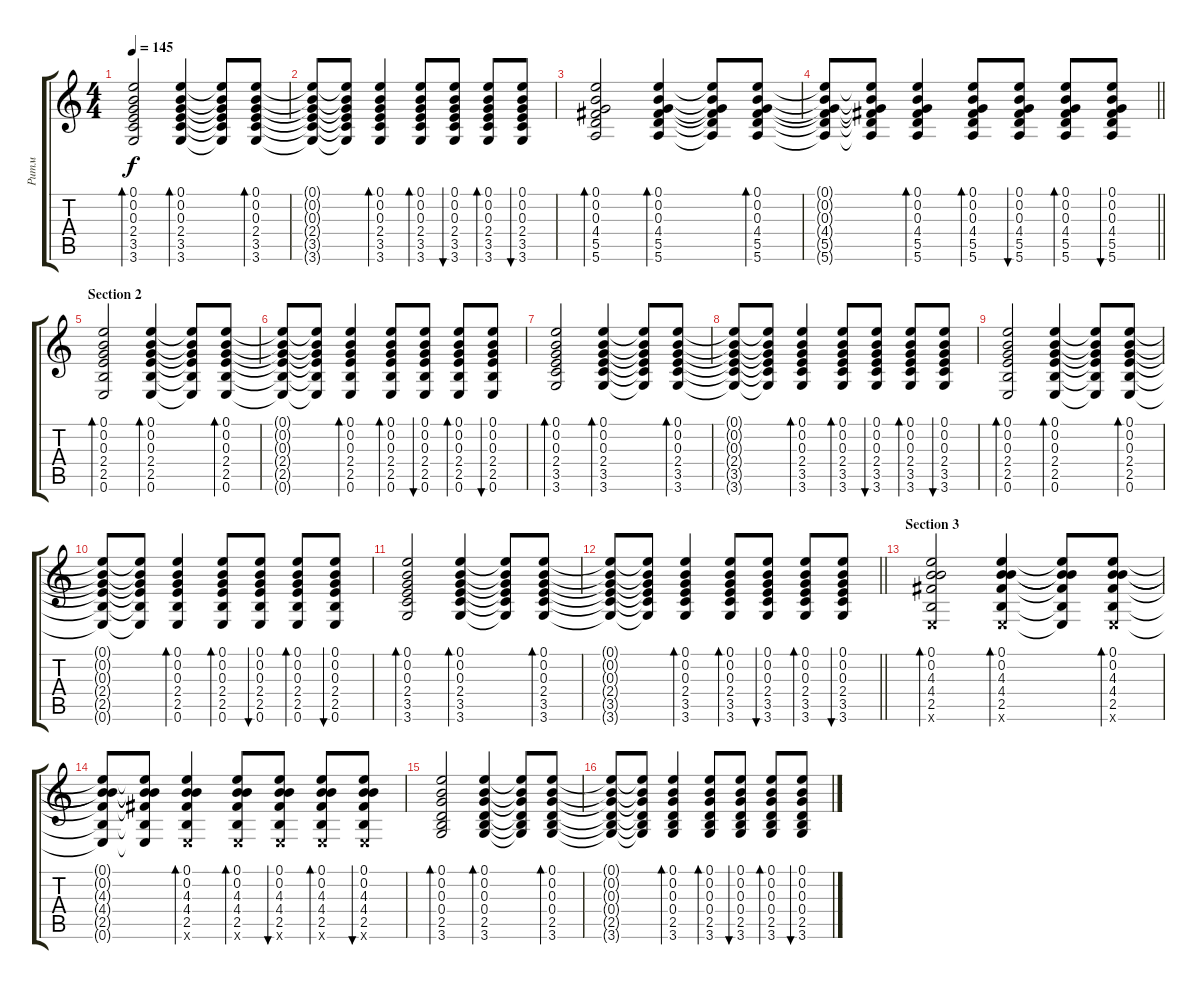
\track ("Ритм" "Ритм") {instrument electricguitarclean}
\staff {score tabs}
\tuning (E4 B3 G3 D3 A2 E2) {hide}
\ts (4 4)
\tempo 145
\clef g2
\ks c
(0.1 0.2 0.3 2.4 3.5 3.6).2{bd 60 dy f} (0.1 0.2 0.3 2.4 3.5 3.6).4{bd 60} (0.1{t} 0.2{t} 0.3{t} 2.4{t} 3.5{t} 3.6{t}).8 (0.1 0.2 0.3 2.4 3.5 3.6).8{bd 60} |
(0.1{t} 0.2{t} 0.3{t} 2.4{t} 3.5{t} 3.6{t}).8 (0.1{t} 0.2{t} 0.3{t} 2.4{t} 3.5{t} 3.6{t}).8 (0.1 0.2 0.3 2.4 3.5 3.6).4{bd 60} (0.1 0.2 0.3 2.4 3.5 3.6).8{bd 60} (0.1 0.2 0.3 2.4 3.5 3.6).8{bu 60} (0.1 0.2 0.3 2.4 3.5 3.6).8{bd 60} (0.1 0.2 0.3 2.4 3.5 3.6).8{bu 60} |
(0.1 0.2 0.3 4.4 5.5 5.6).2{bd 60} (0.1 0.2 0.3 4.4 5.5 5.6).4{bd 60} (0.1{t} 0.2{t} 0.3{t} 4.4{t} 5.5{t} 5.6{t}).8 (0.1 0.2 0.3 4.4 5.5 5.6).8{bd 60} |
\barLineRight lightlight
(0.1{t} 0.2{t} 0.3{t} 4.4{t} 5.5{t} 5.6{t}).8 (0.1{t} 0.2{t} 0.3{t} 4.4{t} 5.5{t} 5.6{t}).8 (0.1 0.2 0.3 4.4 5.5 5.6).4{bd 60} (0.1 0.2 0.3 4.4 5.5 5.6).8{bd 60} (0.1 0.2 0.3 4.4 5.5 5.6).8{bu 60} (0.1 0.2 0.3 4.4 5.5 5.6).8{bd 60} (0.1 0.2 0.3 4.4 5.5 5.6).8{bu 60} |
\section ("" "Section 2")
(0.1 0.2 0.3 2.4 2.5 0.6).2{bd 60} (0.1 0.2 0.3 2.4 2.5 0.6).4{bd 60} (0.1{t} 0.2{t} 0.3{t} 2.4{t} 2.5{t} 0.6{t}).8 (0.1 0.2 0.3 2.4 2.5 0.6).8{bd 60} |
(0.1{t} 0.2{t} 0.3{t} 2.4{t} 2.5{t} 0.6{t}).8 (0.1{t} 0.2{t} 0.3{t} 2.4{t} 2.5{t} 0.6{t}).8 (0.1 0.2 0.3 2.4 2.5 0.6).4{bd 60} (0.1 0.2 0.3 2.4 2.5 0.6).8{bd 60} (0.1 0.2 0.3 2.4 2.5 0.6).8{bu 60} (0.1 0.2 0.3 2.4 2.5 0.6).8{bd 60} (0.1 0.2 0.3 2.4 2.5 0.6).8{bu 60} |
(0.1 0.2 0.3 2.4 3.5 3.6).2{bd 60} (0.1 0.2 0.3 2.4 3.5 3.6).4{bd 60} (0.1{t} 0.2{t} 0.3{t} 2.4{t} 3.5{t} 3.6{t}).8 (0.1 0.2 0.3 2.4 3.5 3.6).8{bd 60} |
(0.1{t} 0.2{t} 0.3{t} 2.4{t} 3.5{t} 3.6{t}).8 (0.1{t} 0.2{t} 0.3{t} 2.4{t} 3.5{t} 3.6{t}).8 (0.1 0.2 0.3 2.4 3.5 3.6).4{bd 60} (0.1 0.2 0.3 2.4 3.5 3.6).8{bd 60} (0.1 0.2 0.3 2.4 3.5 3.6).8{bu 60} (0.1 0.2 0.3 2.4 3.5 3.6).8{bd 60} (0.1 0.2 0.3 2.4 3.5 3.6).8{bu 60} |
(0.1 0.2 0.3 2.4 2.5 0.6).2{bd 60} (0.1 0.2 0.3 2.4 2.5 0.6).4{bd 60} (0.1{t} 0.2{t} 0.3{t} 2.4{t} 2.5{t} 0.6{t}).8 (0.1 0.2 0.3 2.4 2.5 0.6).8{bd 60} |
(0.1{t} 0.2{t} 0.3{t} 2.4{t} 2.5{t} 0.6{t}).8 (0.1{t} 0.2{t} 0.3{t} 2.4{t} 2.5{t} 0.6{t}).8 (0.1 0.2 0.3 2.4 2.5 0.6).4{bd 60} (0.1 0.2 0.3 2.4 2.5 0.6).8{bd 60} (0.1 0.2 0.3 2.4 2.5 0.6).8{bu 60} (0.1 0.2 0.3 2.4 2.5 0.6).8{bd 60} (0.1 0.2 0.3 2.4 2.5 0.6).8{bu 60} |
(0.1 0.2 0.3 2.4 3.5 3.6).2{bd 60} (0.1 0.2 0.3 2.4 3.5 3.6).4{bd 60} (0.1{t} 0.2{t} 0.3{t} 2.4{t} 3.5{t} 3.6{t}).8 (0.1 0.2 0.3 2.4 3.5 3.6).8{bd 60} |
\barLineRight lightlight
(0.1{t} 0.2{t} 0.3{t} 2.4{t} 3.5{t} 3.6{t}).8 (0.1{t} 0.2{t} 0.3{t} 2.4{t} 3.5{t} 3.6{t}).8 (0.1 0.2 0.3 2.4 3.5 3.6).4{bd 60} (0.1 0.2 0.3 2.4 3.5 3.6).8{bd 60} (0.1 0.2 0.3 2.4 3.5 3.6).8{bu 60} (0.1 0.2 0.3 2.4 3.5 3.6).8{bd 60} (0.1 0.2 0.3 2.4 3.5 3.6).8{bu 60} |
\section ("" "Section 3")
(0.1 0.2 4.3 4.4 2.5 0.6{x}).2{bd 60} (0.1 0.2 4.3 4.4 2.5 0.6{x}).4{bd 60} (0.1{t} 0.2{t} 4.3{t} 4.4{t} 2.5{t} 0.6{t}).8 (0.1 0.2 4.3 4.4 2.5 0.6{x}).8{bd 60} |
(0.1{t} 0.2{t} 4.3{t} 4.4{t} 2.5{t} 0.6{t}).8 (0.1{t} 0.2{t} 4.3{t} 4.4{t} 2.5{t} 0.6{t}).8 (0.1 0.2 4.3 4.4 2.5 0.6{x}).4{bd 60} (0.1 0.2 4.3 4.4 2.5 0.6{x}).8{bd 60} (0.1 0.2 4.3 4.4 2.5 0.6{x}).8{bu 60} (0.1 0.2 4.3 4.4 2.5 0.6{x}).8{bd 60} (0.1 0.2 4.3 4.4 2.5 0.6{x}).8{bu 60} |
(0.1 0.2 0.3 0.4 2.5 3.6).2{bd 60} (0.1 0.2 0.3 0.4 2.5 3.6).4{bd 60} (0.1{t} 0.2{t} 0.3{t} 0.4{t} 2.5{t} 3.6{t}).8 (0.1 0.2 0.3 0.4 2.5 3.6).8{bd 60} |
(0.1{t} 0.2{t} 0.3{t} 0.4{t} 2.5{t} 3.6{t}).8 (0.1{t} 0.2{t} 0.3{t} 0.4{t} 2.5{t} 3.6{t}).8 (0.1 0.2 0.3 0.4 2.5 3.6).4{bd 60} (0.1 0.2 0.3 0.4 2.5 3.6).8{bd 60} (0.1 0.2 0.3 0.4 2.5 3.6).8{bu 60} (0.1 0.2 0.3 0.4 2.5 3.6).8{bd 60} (0.1 0.2 0.3 0.4 2.5 3.6).8{bu 60}
